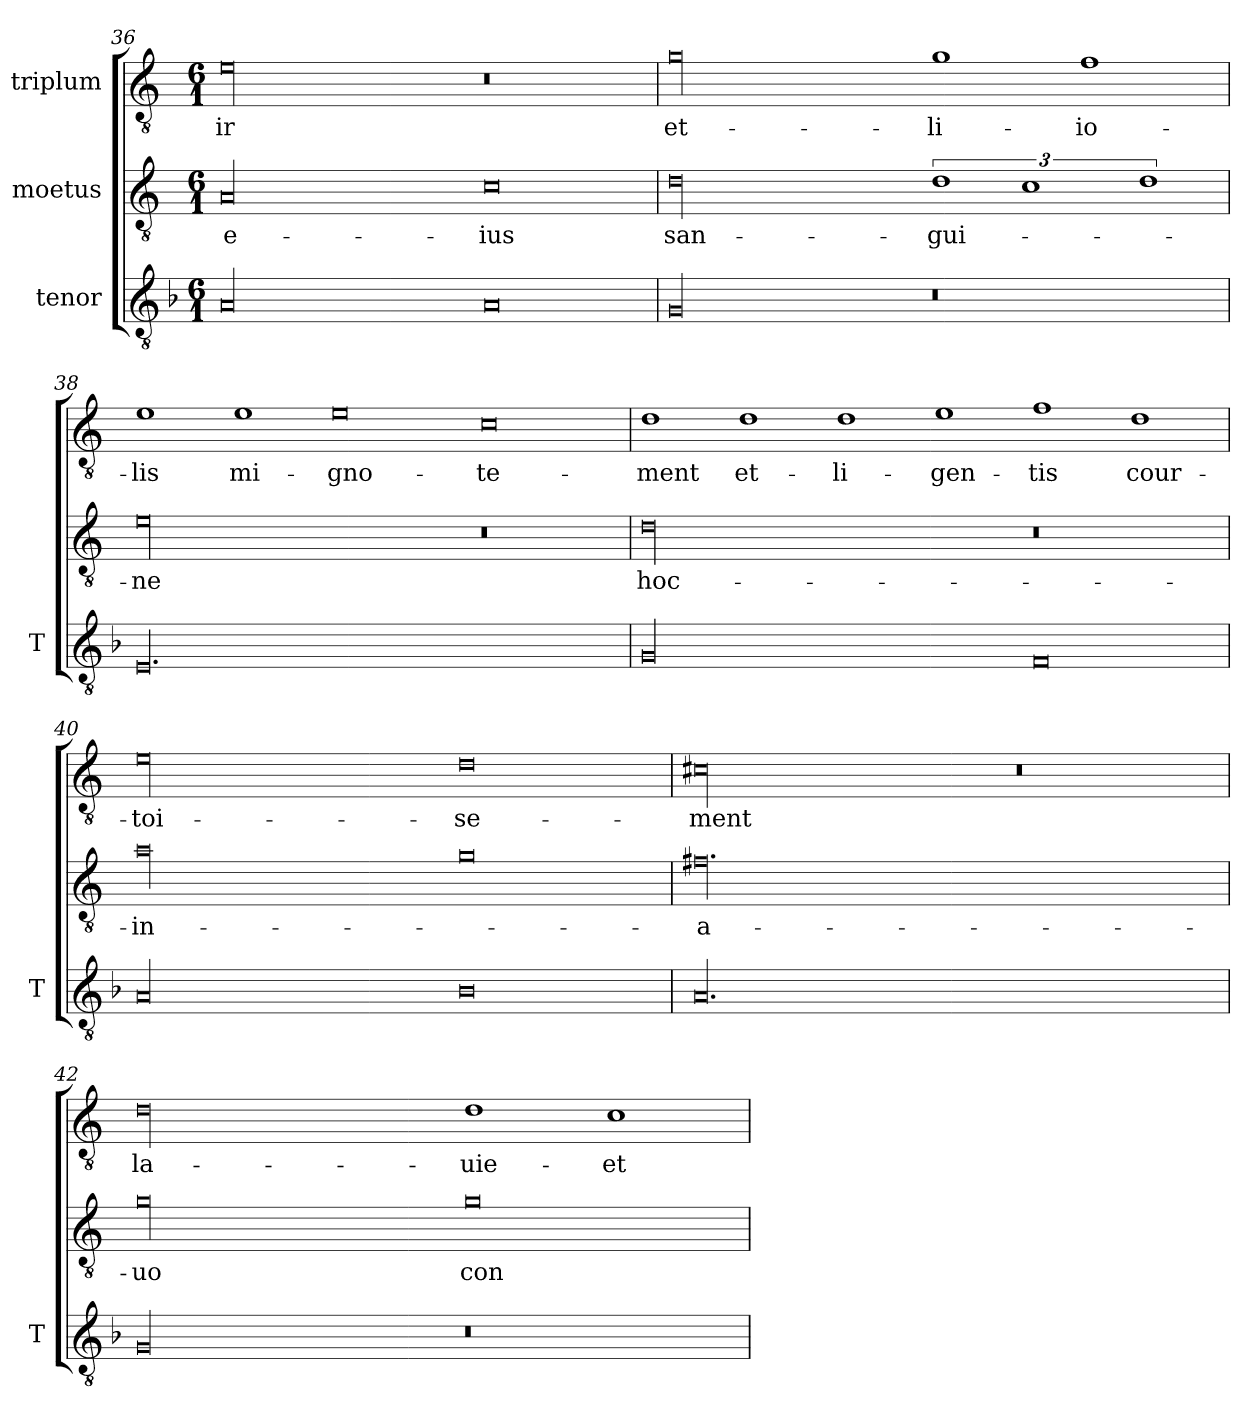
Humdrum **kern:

**kern	**kern	**text	**kern	**text
*part3	*part2	*part2	*part1	*part1
*staff3	*staff2	*staff2	*staff1	*staff1
*I"tenor	*I"moetus	*	*I"triplum	*
*I'T	*	*	*	*
*clefGv2	*clefGv2	*	*clefGv2	*
*k[b-]	*k[]	*	*k[]	*
*F:	*C:	*	*C:	*
*M6/1	*M6/1	*	*M6/1	*
=36	=36	=36	=36	=36
00A/	00A/	e-	00e\	-ir
0A/	0c\	-ius	0r	.
=37	=37	=37	=37	=37
00G/	00d\	san-	00g\	et-
0r	3%2d\	-gui-	1g\	li-
.	3%2c\	.	.	.
.	.	.	1f\	io-
.	3%2d\	.	.	.
=38	=38	=38	=38	=38
00.E/	00e\	-ne	1e\	-lis
.	.	.	1e\	mi-
.	.	.	0e\	-gno-
.	0r	.	0c\	-te-
!!LO:LB:g=z
=39	=39	=39	=39	=39
00G/	00d\	hoc-	1d\	-ment
.	.	.	1d\	et-
.	.	.	1d\	li-
.	.	.	1e\	gen-
0F/	0r	.	1f\	-tis
.	.	.	1d\	cour-
=40	=40	=40	=40	=40
00A/	00a\	in-	00e\	-toi-
0B-\	0g\	.	0d\	-se-
=41	=41	=41	=41	=41
00.A/	00.f#X\	a-	00c#X\	-ment
.	.	.	0r	.
=42	=42	=42	=42	=42
00G/	00g\	-uo	00d\	la-
0r	0g\	con-	1d\	uie-
.	.	.	1c\	et-
=	=	=	=	=
*-	*-	*-	*-	*-
